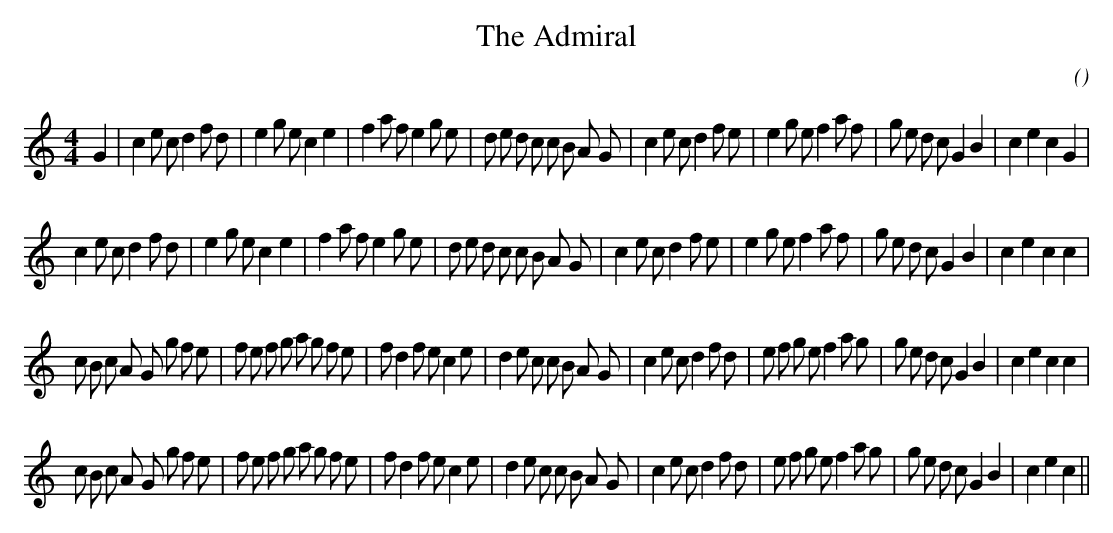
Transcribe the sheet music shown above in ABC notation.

X:1
T: The Admiral
C:
O:
M:4/4
K:C
K:C
M:4/4
L:1/16
G4 |c4 e2 c2 d4 f2 d2 |e4 g2 e2 c4 e4 |f4 a2 f2 e4 g2 e2 |d2 e2 d2 c2 c2 B2 A2 G2 |c4 e2 c2 d4 f2 e2 |e4 g2 e2 f4 a2 f2 |g2 e2 d2 c2 G4 B4 |c4 e4 c4 G4 |
c4 e2 c2 d4 f2 d2 |e4 g2 e2 c4 e4 |f4 a2 f2 e4 g2 e2 |d2 e2 d2 c2 c2 B2 A2 G2 |c4 e2 c2 d4 f2 e2 |e4 g2 e2 f4 a2 f2 |g2 e2 d2 c2 G4 B4 |c4 e4 c4 c4 |
c2 B2 c2 A2 G2 g2 f2 e2 |f2 e2 f2 g2 a2 g2 f2 e2 |f2 d4 f2 e2 c4 e2 |d4 e2 c2 c2 B2 A2 G2 |c4 e2 c2 d4 f2 d2 |e2 f2 g2 e2 f4 a2 g2 |g2 e2 d2 c2 G4 B4 |c4 e4 c4 c4 |
c2 B2 c2 A2 G2 g2 f2 e2 |f2 e2 f2 g2 a2 g2 f2 e2 |f2 d4 f2 e2 c4 e2 |d4 e2 c2 c2 B2 A2 G2 |c4 e2 c2 d4 f2 d2 |e2 f2 g2 e2 f4 a2 g2 |g2 e2 d2 c2 G4 B4 |c4 e4 c4 ||
